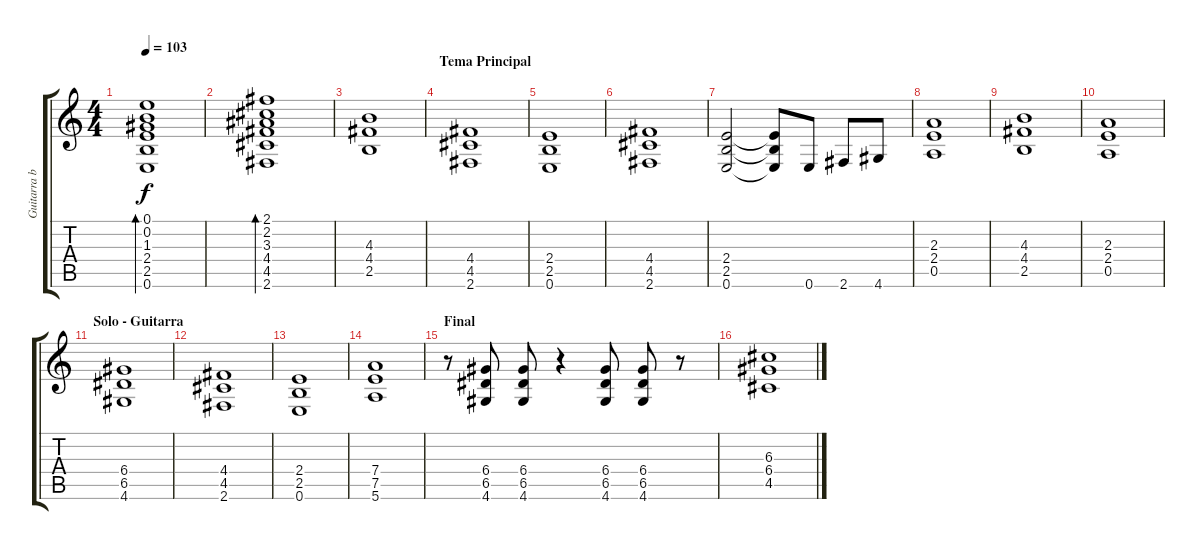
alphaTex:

\track ("Guitarra base" "Guitarra b") {instrument overdrivenguitar}
\staff {score tabs}
\tuning (E4 B3 G3 D3 A2 E2) {hide}
\ts (4 4)
\tempo 103
\clef g2
\ks c
(0.1 0.2 1.3 2.4 2.5 0.6).1{bd 120 dy f} |
(2.1 2.2 3.3 4.4 4.5 2.6).1{bd 120} |
(4.3 4.4 2.5).1{volume 11 instrument overdrivenguitar} |
\section ("" "Tema Principal")
(4.4 4.5 2.6).1 |
(2.4 2.5 0.6).1 |
(4.4 4.5 2.6).1 |
(2.4 2.5 0.6).2 (2.4{t} 2.5{t} 0.6{t}).8 0.6.8 2.6.8 4.6.8 |
(2.3 2.4 0.5).1 |
(4.3 4.4 2.5).1 |
(2.3 2.4 0.5).1 |
\section ("" "Solo - Guitarra")
(6.4 6.5 4.6).1 |
(4.4 4.5 2.6).1 |
(2.4 2.5 0.6).1 |
(7.4 7.5 5.6).1 |
\section ("" "Final")
r.8 (6.4 6.5 4.6).8 (6.4 6.5 4.6).8 r.4 (6.4 6.5 4.6).8 (6.4 6.5 4.6).8 r.8 |
(6.3 6.4 4.5).1
